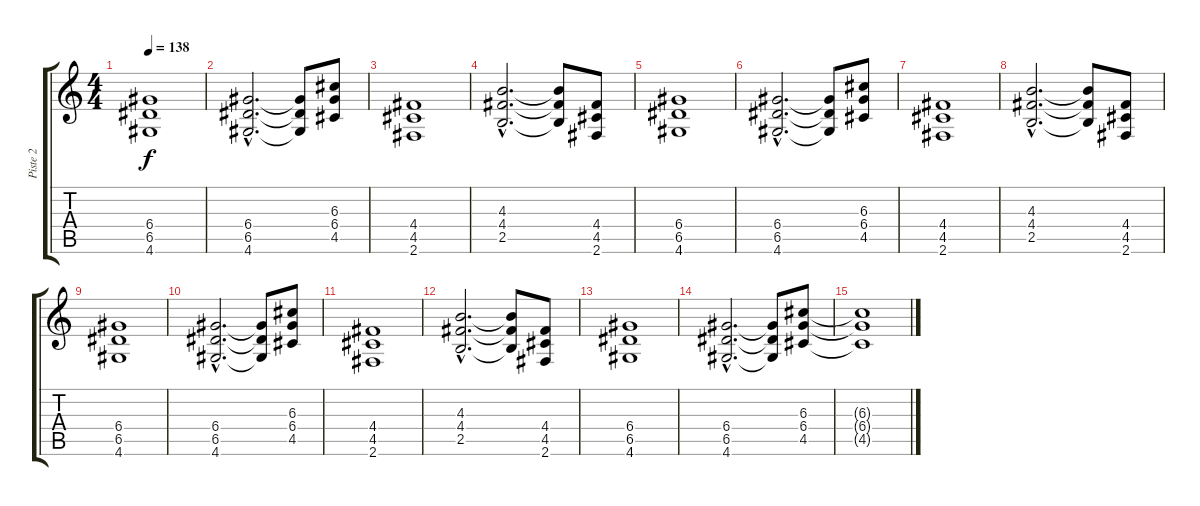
\track ("Piste 2" "Piste 2") {instrument overdrivenguitar}
\staff {score tabs}
\tuning (E4 B3 G3 D3 A2 E2) {hide}
\ts (4 4)
\tempo 138
\clef g2
\ks c
(6.4 6.5 4.6).1{dy f} |
(6.4{hac} 6.5{hac} 4.6{hac}).2{d} (6.4{t} 6.5{t} 4.6{t}).8 (6.3 6.4 4.5).8 |
(4.4 4.5 2.6).1 |
(4.3{hac} 4.4{hac} 2.5{hac}).2{d} (4.3{t} 4.4{t} 2.5{t}).8 (4.4 4.5 2.6).8 |
(6.4 6.5 4.6).1 |
(6.4{hac} 6.5{hac} 4.6{hac}).2{d} (6.4{t} 6.5{t} 4.6{t}).8 (6.3 6.4 4.5).8 |
(4.4 4.5 2.6).1 |
(4.3{hac} 4.4{hac} 2.5{hac}).2{d} (4.3{t} 4.4{t} 2.5{t}).8 (4.4 4.5 2.6).8 |
(6.4 6.5 4.6).1 |
(6.4{hac} 6.5{hac} 4.6{hac}).2{d} (6.4{t} 6.5{t} 4.6{t}).8 (6.3 6.4 4.5).8 |
(4.4 4.5 2.6).1 |
(4.3{hac} 4.4{hac} 2.5{hac}).2{d} (4.3{t} 4.4{t} 2.5{t}).8 (4.4 4.5 2.6).8 |
(6.4 6.5 4.6).1 |
(6.4{hac} 6.5{hac} 4.6{hac}).2{d} (6.4{t} 6.5{t} 4.6{t}).8 (6.3 6.4 4.5).8 |
(6.3{t} 6.4{t} 4.5{t}).1
